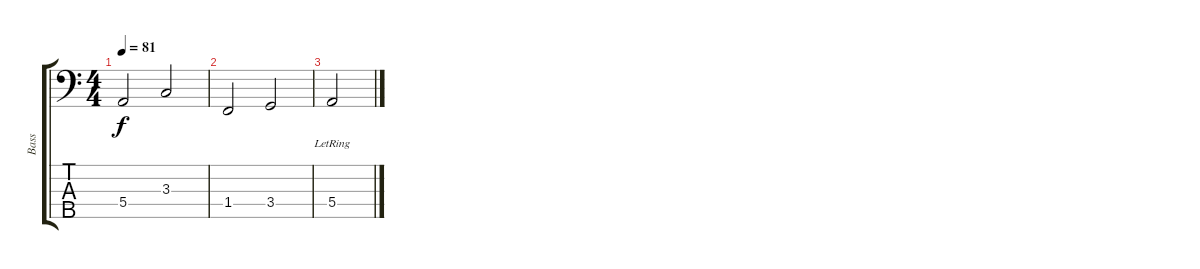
\track ("Bass" "Bass") {instrument electricbassfinger}
\staff {score tabs}
\tuning (G2 D2 A1 E1 B0) {hide}
\ts (4 4)
\tempo 81
\clef f4
\ks c
5.4.2{dy f} 3.3.2 |
1.4.2 3.4.2 |
5.4{lr}.2
